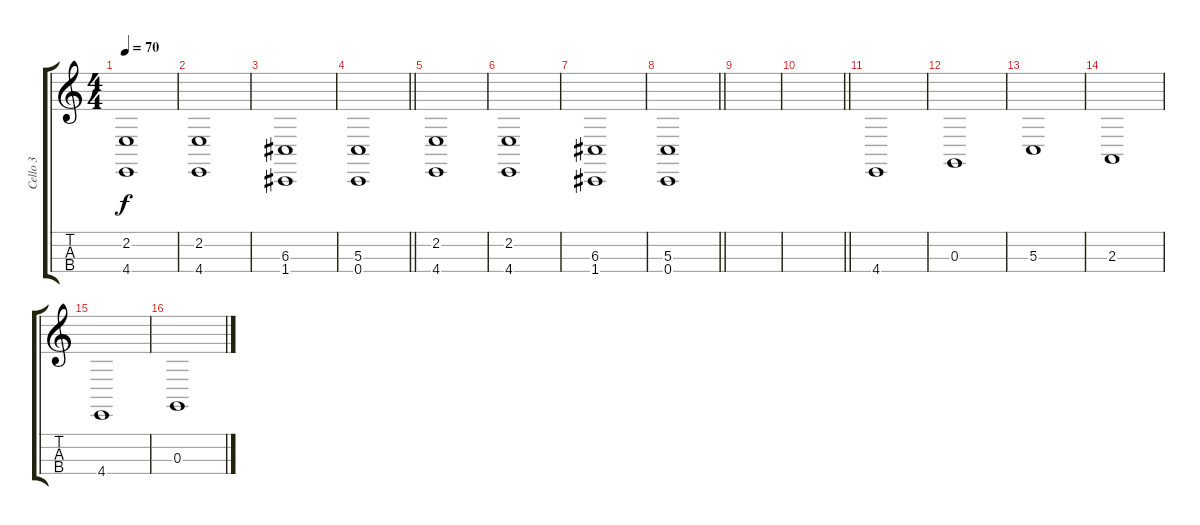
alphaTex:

\track ("Cello 3" "Cello 3") {instrument cello}
\staff {score tabs}
\tuning (A3 D3 G2 C2) {hide}
\ts (4 4)
\tempo 70
\clef g2
\ks c
(2.2 4.4).1{dy f} |
(2.2 4.4).1 |
(6.3 1.4).1 |
\barLineRight lightlight
(5.3 0.4).1 |
(2.2 4.4).1 |
(2.2 4.4).1 |
(6.3 1.4).1 |
\barLineRight lightlight
(5.3 0.4).1 |
|
\barLineRight lightlight
|
\section ("" "")
4.4.1 |
0.3.1 |
5.3.1 |
2.3.1 |
4.4.1 |
0.3.1
